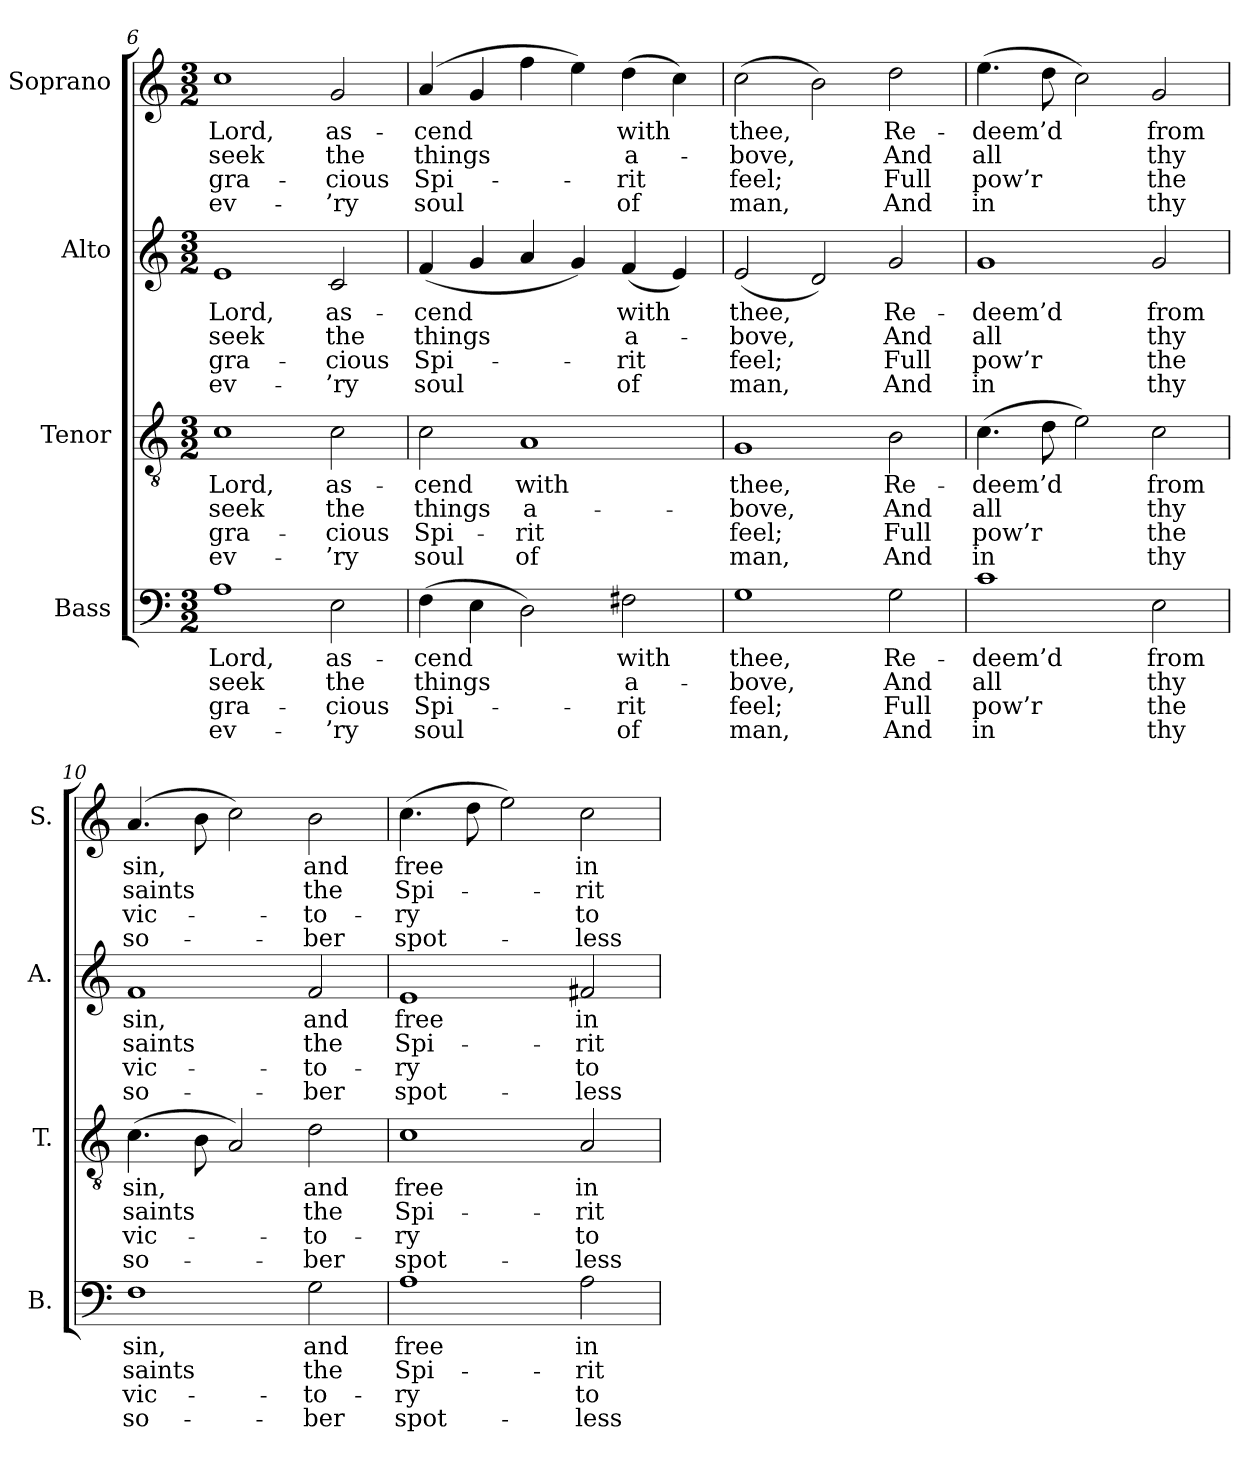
**kern	**text	**text	**text	**text	**kern	**text	**text	**text	**text	**kern	**text	**text	**text	**text	**kern	**text	**text	**text	**text
*part4	*part4	*part4	*part4	*part4	*part3	*part3	*part3	*part3	*part3	*part2	*part2	*part2	*part2	*part2	*part1	*part1	*part1	*part1	*part1
*staff4	*staff4	*staff4	*staff4	*staff4	*staff3	*staff3	*staff3	*staff3	*staff3	*staff2	*staff2	*staff2	*staff2	*staff2	*staff1	*staff1	*staff1	*staff1	*staff1
*I"Bass	*	*	*	*	*I"Tenor	*	*	*	*	*I"Alto	*	*	*	*	*I"Soprano	*	*	*	*
*I'B.	*	*	*	*	*I'T.	*	*	*	*	*I'A.	*	*	*	*	*I'S.	*	*	*	*
*clefF4	*	*	*	*	*clefGv2	*	*	*	*	*clefG2	*	*	*	*	*clefG2	*	*	*	*
*	*	*	*	*	*ITrd7c12	*	*	*	*	*	*	*	*	*	*	*	*	*	*
*k[]	*	*	*	*	*k[]	*	*	*	*	*k[]	*	*	*	*	*k[]	*	*	*	*
*C:	*	*	*	*	*C:	*	*	*	*	*C:	*	*	*	*	*C:	*	*	*	*
*M3/2	*	*	*	*	*M3/2	*	*	*	*	*M3/2	*	*	*	*	*M3/2	*	*	*	*
=6	=6	=6	=6	=6	=6	=6	=6	=6	=6	=6	=6	=6	=6	=6	=6	=6	=6	=6	=6
!	!LO:LY:b:color=#000000	!LO:LY:b:color=#000000	!LO:LY:b:color=#000000	!LO:LY:b:color=#000000	!	!	!	!	!	!	!	!	!	!	!	!	!	!	!
!	!	!	!	!	!	!LO:LY:b:color=#000000	!LO:LY:b:color=#000000	!LO:LY:b:color=#000000	!LO:LY:b:color=#000000	!	!	!	!	!	!	!	!	!	!
!	!	!	!	!	!	!	!	!	!	!	!LO:LY:b:color=#000000	!LO:LY:b:color=#000000	!LO:LY:b:color=#000000	!LO:LY:b:color=#000000	!	!	!	!	!
!	!	!	!	!	!	!	!	!	!	!	!	!	!	!	!	!LO:LY:b:color=#000000	!LO:LY:b:color=#000000	!LO:LY:b:color=#000000	!LO:LY:b:color=#000000
1Ai	Lord,	seek	-gra-	ev-	1Ci	Lord,	seek	gra-	-ev-	1ei	Lord,	seek	gra-	-ev-	1cci	Lord,	seek	gra-	-ev-
!	!LO:LY:b:color=#000000	!LO:LY:b:color=#000000	!LO:LY:b:color=#000000	!LO:LY:b:color=#000000	!	!	!	!	!	!	!	!	!	!	!	!	!	!	!
!	!	!	!	!	!	!LO:LY:b:color=#000000	!LO:LY:b:color=#000000	!LO:LY:b:color=#000000	!LO:LY:b:color=#000000	!	!	!	!	!	!	!	!	!	!
!	!	!	!	!	!	!	!	!	!	!	!LO:LY:b:color=#000000	!LO:LY:b:color=#000000	!LO:LY:b:color=#000000	!LO:LY:b:color=#000000	!	!	!	!	!
!	!	!	!	!	!	!	!	!	!	!	!	!	!	!	!	!LO:LY:b:color=#000000	!LO:LY:b:color=#000000	!LO:LY:b:color=#000000	!LO:LY:b:color=#000000
2Ei\	as-	the	cious	-’ry	2Ci\	as-	the	-cious	’ry	2ci/	as-	the	-cious	’ry	2gi/	as-	the	-cious	’ry
=7	=7	=7	=7	=7	=7	=7	=7	=7	=7	=7	=7	=7	=7	=7	=7	=7	=7	=7	=7
!	!LO:LY:b:color=#000000	!LO:LY:b:color=#000000	!LO:LY:b:color=#000000	!LO:LY:b:color=#000000	!	!	!	!	!	!	!	!	!	!	!	!	!	!	!
!	!	!	!	!	!	!LO:LY:b:color=#000000	!LO:LY:b:color=#000000	!LO:LY:b:color=#000000	!LO:LY:b:color=#000000	!	!	!	!	!	!	!	!	!	!
!	!	!	!	!	!	!	!	!	!	!	!LO:LY:b:color=#000000	!LO:LY:b:color=#000000	!LO:LY:b:color=#000000	!LO:LY:b:color=#000000	!	!	!	!	!
!	!	!	!	!	!	!	!	!	!	!	!	!	!	!	!	!LO:LY:b:color=#000000	!LO:LY:b:color=#000000	!LO:LY:b:color=#000000	!LO:LY:b:color=#000000
(4Fi\	-cend	things	Spi-	soul	2Ci\	-cend	things	Spi-	-soul	(4fi/	-cend	things	Spi-	-soul	(4ai/	-cend	things	Spi-	-soul
4Ei\	.	.	.	.	.	.	.	.	.	4gi/	.	.	.	.	4gi/	.	.	.	.
!	!	!	!	!	!	!LO:LY:b:color=#000000	!LO:LY:b:color=#000000	!LO:LY:b:color=#000000	!LO:LY:b:color=#000000	!	!	!	!	!	!	!	!	!	!
2Di\)	.	.	.	.	1AAi	with	a-	rit	of	4ai/	.	.	.	.	4ffi\	.	.	.	.
.	.	.	.	.	.	.	.	.	.	4gi/)	.	.	.	.	4eei\)	.	.	.	.
!	!LO:LY:b:color=#000000	!LO:LY:b:color=#000000	!LO:LY:b:color=#000000	!LO:LY:b:color=#000000	!	!	!	!	!	!	!	!	!	!	!	!	!	!	!
!	!	!	!	!	!	!	!	!	!	!	!LO:LY:b:color=#000000	!LO:LY:b:color=#000000	!LO:LY:b:color=#000000	!LO:LY:b:color=#000000	!	!	!	!	!
!	!	!	!	!	!	!	!	!	!	!	!	!	!	!	!	!LO:LY:b:color=#000000	!LO:LY:b:color=#000000	!LO:LY:b:color=#000000	!LO:LY:b:color=#000000
2F#Xi\	with	a-	rit	-of	.	.	.	.	.	(4fi/	with	a-	rit	of	(4ddi\	with	a-	rit	of
.	.	.	.	.	.	.	.	.	.	4ei/)	.	.	.	.	4cci\)	.	.	.	.
!!LO:LB:g=z
=8	=8	=8	=8	=8	=8	=8	=8	=8	=8	=8	=8	=8	=8	=8	=8	=8	=8	=8	=8
!	!LO:LY:b:color=#000000	!LO:LY:b:color=#000000	!LO:LY:b:color=#000000	!LO:LY:b:color=#000000	!	!	!	!	!	!	!	!	!	!	!	!	!	!	!
!	!	!	!	!	!	!LO:LY:b:color=#000000	!LO:LY:b:color=#000000	!LO:LY:b:color=#000000	!LO:LY:b:color=#000000	!	!	!	!	!	!	!	!	!	!
!	!	!	!	!	!	!	!	!	!	!	!LO:LY:b:color=#000000	!LO:LY:b:color=#000000	!LO:LY:b:color=#000000	!LO:LY:b:color=#000000	!	!	!	!	!
!	!	!	!	!	!	!	!	!	!	!	!	!	!	!	!	!LO:LY:b:color=#000000	!LO:LY:b:color=#000000	!LO:LY:b:color=#000000	!LO:LY:b:color=#000000
1Gi	thee,	-bove,	feel;	man,	1GGi	thee,	-bove,	feel;	man,	(2ei/	thee,	-bove,	feel;	man,	(2cci\	thee,	-bove,	feel;	man,
.	.	.	.	.	.	.	.	.	.	2di/)	.	.	.	.	2bi\)	.	.	.	.
!	!LO:LY:b:color=#000000	!LO:LY:b:color=#000000	!LO:LY:b:color=#000000	!LO:LY:b:color=#000000	!	!	!	!	!	!	!	!	!	!	!	!	!	!	!
!	!	!	!	!	!	!LO:LY:b:color=#000000	!LO:LY:b:color=#000000	!LO:LY:b:color=#000000	!LO:LY:b:color=#000000	!	!	!	!	!	!	!	!	!	!
!	!	!	!	!	!	!	!	!	!	!	!LO:LY:b:color=#000000	!LO:LY:b:color=#000000	!LO:LY:b:color=#000000	!LO:LY:b:color=#000000	!	!	!	!	!
!	!	!	!	!	!	!	!	!	!	!	!	!	!	!	!	!LO:LY:b:color=#000000	!LO:LY:b:color=#000000	!LO:LY:b:color=#000000	!LO:LY:b:color=#000000
2Gi\	Re-	And	Full	And	2BBi\	Re-	And	Full	And	2gi/	Re-	And	Full	And	2ddi\	Re-	And	Full	And
=9	=9	=9	=9	=9	=9	=9	=9	=9	=9	=9	=9	=9	=9	=9	=9	=9	=9	=9	=9
!	!LO:LY:b:color=#000000	!LO:LY:b:color=#000000	!LO:LY:b:color=#000000	!LO:LY:b:color=#000000	!	!	!	!	!	!	!	!	!	!	!	!	!	!	!
!	!	!	!	!	!	!LO:LY:b:color=#000000	!LO:LY:b:color=#000000	!LO:LY:b:color=#000000	!LO:LY:b:color=#000000	!	!	!	!	!	!	!	!	!	!
!	!	!	!	!	!	!	!	!	!	!	!LO:LY:b:color=#000000	!LO:LY:b:color=#000000	!LO:LY:b:color=#000000	!LO:LY:b:color=#000000	!	!	!	!	!
!	!	!	!	!	!	!	!	!	!	!	!	!	!	!	!	!LO:LY:b:color=#000000	!LO:LY:b:color=#000000	!LO:LY:b:color=#000000	!LO:LY:b:color=#000000
1ci	-deem’d	all	pow’r	in	(4.Ci\	-deem’d	all	pow’r	in	1gi	-deem’d	all	pow’r	in	(4.eei\	-deem’d	all	pow’r	in
.	.	.	.	.	8Di\	.	.	.	.	.	.	.	.	.	8ddi\	.	.	.	.
.	.	.	.	.	2Ei\)	.	.	.	.	.	.	.	.	.	2cci\)	.	.	.	.
!	!LO:LY:b:color=#000000	!LO:LY:b:color=#000000	!LO:LY:b:color=#000000	!LO:LY:b:color=#000000	!	!	!	!	!	!	!	!	!	!	!	!	!	!	!
!	!	!	!	!	!	!LO:LY:b:color=#000000	!LO:LY:b:color=#000000	!LO:LY:b:color=#000000	!LO:LY:b:color=#000000	!	!	!	!	!	!	!	!	!	!
!	!	!	!	!	!	!	!	!	!	!	!LO:LY:b:color=#000000	!LO:LY:b:color=#000000	!LO:LY:b:color=#000000	!LO:LY:b:color=#000000	!	!	!	!	!
!	!	!	!	!	!	!	!	!	!	!	!	!	!	!	!	!LO:LY:b:color=#000000	!LO:LY:b:color=#000000	!LO:LY:b:color=#000000	!LO:LY:b:color=#000000
2Ei\	from	thy	the	thy	2Ci\	from	thy	the	thy	2gi/	from	thy	the	thy	2gi/	from	thy	the	thy
=10	=10	=10	=10	=10	=10	=10	=10	=10	=10	=10	=10	=10	=10	=10	=10	=10	=10	=10	=10
!	!LO:LY:b:color=#000000	!LO:LY:b:color=#000000	!LO:LY:b:color=#000000	!LO:LY:b:color=#000000	!	!	!	!	!	!	!	!	!	!	!	!	!	!	!
!	!	!	!	!	!	!LO:LY:b:color=#000000	!LO:LY:b:color=#000000	!LO:LY:b:color=#000000	!LO:LY:b:color=#000000	!	!	!	!	!	!	!	!	!	!
!	!	!	!	!	!	!	!	!	!	!	!LO:LY:b:color=#000000	!LO:LY:b:color=#000000	!LO:LY:b:color=#000000	!LO:LY:b:color=#000000	!	!	!	!	!
!	!	!	!	!	!	!	!	!	!	!	!	!	!	!	!	!LO:LY:b:color=#000000	!LO:LY:b:color=#000000	!LO:LY:b:color=#000000	!LO:LY:b:color=#000000
1Fi	sin,	saints	-vic-	so-	(4.Ci\	sin,	saints	vic-	-so-	1fi	sin,	saints	vic-	-so-	(4.ai/	sin,	saints	vic-	-so-
.	.	.	.	.	8BBi\	.	.	.	.	.	.	.	.	.	8bi\	.	.	.	.
.	.	.	.	.	2AAi/)	.	.	.	.	.	.	.	.	.	2cci\)	.	.	.	.
!	!LO:LY:b:color=#000000	!LO:LY:b:color=#000000	!LO:LY:b:color=#000000	!LO:LY:b:color=#000000	!	!	!	!	!	!	!	!	!	!	!	!	!	!	!
!	!	!	!	!	!	!LO:LY:b:color=#000000	!LO:LY:b:color=#000000	!LO:LY:b:color=#000000	!LO:LY:b:color=#000000	!	!	!	!	!	!	!	!	!	!
!	!	!	!	!	!	!	!	!	!	!	!LO:LY:b:color=#000000	!LO:LY:b:color=#000000	!LO:LY:b:color=#000000	!LO:LY:b:color=#000000	!	!	!	!	!
!	!	!	!	!	!	!	!	!	!	!	!	!	!	!	!	!LO:LY:b:color=#000000	!LO:LY:b:color=#000000	!LO:LY:b:color=#000000	!LO:LY:b:color=#000000
2Gi\	and	the	to-	-ber	2Di\	and	the	-to-	-ber	2fi/	and	the	-to-	-ber	2bi\	and	the	-to-	-ber
=11	=11	=11	=11	=11	=11	=11	=11	=11	=11	=11	=11	=11	=11	=11	=11	=11	=11	=11	=11
!	!LO:LY:b:color=#000000	!LO:LY:b:color=#000000	!LO:LY:b:color=#000000	!LO:LY:b:color=#000000	!	!	!	!	!	!	!	!	!	!	!	!	!	!	!
!	!	!	!	!	!	!LO:LY:b:color=#000000	!LO:LY:b:color=#000000	!LO:LY:b:color=#000000	!LO:LY:b:color=#000000	!	!	!	!	!	!	!	!	!	!
!	!	!	!	!	!	!	!	!	!	!	!LO:LY:b:color=#000000	!LO:LY:b:color=#000000	!LO:LY:b:color=#000000	!LO:LY:b:color=#000000	!	!	!	!	!
!	!	!	!	!	!	!	!	!	!	!	!	!	!	!	!	!LO:LY:b:color=#000000	!LO:LY:b:color=#000000	!LO:LY:b:color=#000000	!LO:LY:b:color=#000000
1Ai	free	Spi-	-ry	-spot-	1Ci	free	Spi-	ry	spot-	1ei	free	Spi-	ry	spot-	(4.cci\	free	Spi-	ry	spot-
.	.	.	.	.	.	.	.	.	.	.	.	.	.	.	8ddi\	.	.	.	.
.	.	.	.	.	.	.	.	.	.	.	.	.	.	.	2eei\)	.	.	.	.
!	!LO:LY:b:color=#000000	!LO:LY:b:color=#000000	!LO:LY:b:color=#000000	!LO:LY:b:color=#000000	!	!	!	!	!	!	!	!	!	!	!	!	!	!	!
!	!	!	!	!	!	!LO:LY:b:color=#000000	!LO:LY:b:color=#000000	!LO:LY:b:color=#000000	!LO:LY:b:color=#000000	!	!	!	!	!	!	!	!	!	!
!	!	!	!	!	!	!	!	!	!	!	!LO:LY:b:color=#000000	!LO:LY:b:color=#000000	!LO:LY:b:color=#000000	!LO:LY:b:color=#000000	!	!	!	!	!
!	!	!	!	!	!	!	!	!	!	!	!	!	!	!	!	!LO:LY:b:color=#000000	!LO:LY:b:color=#000000	!LO:LY:b:color=#000000	!LO:LY:b:color=#000000
2Ai\	in-	-rit	to	less	2AAi/	in-	-rit	-to	less	2f#Xi/	in-	-rit	-to	less	2cci\	in-	-rit	-to	less
=	=	=	=	=	=	=	=	=	=	=	=	=	=	=	=	=	=	=	=
*-	*-	*-	*-	*-	*-	*-	*-	*-	*-	*-	*-	*-	*-	*-	*-	*-	*-	*-	*-
